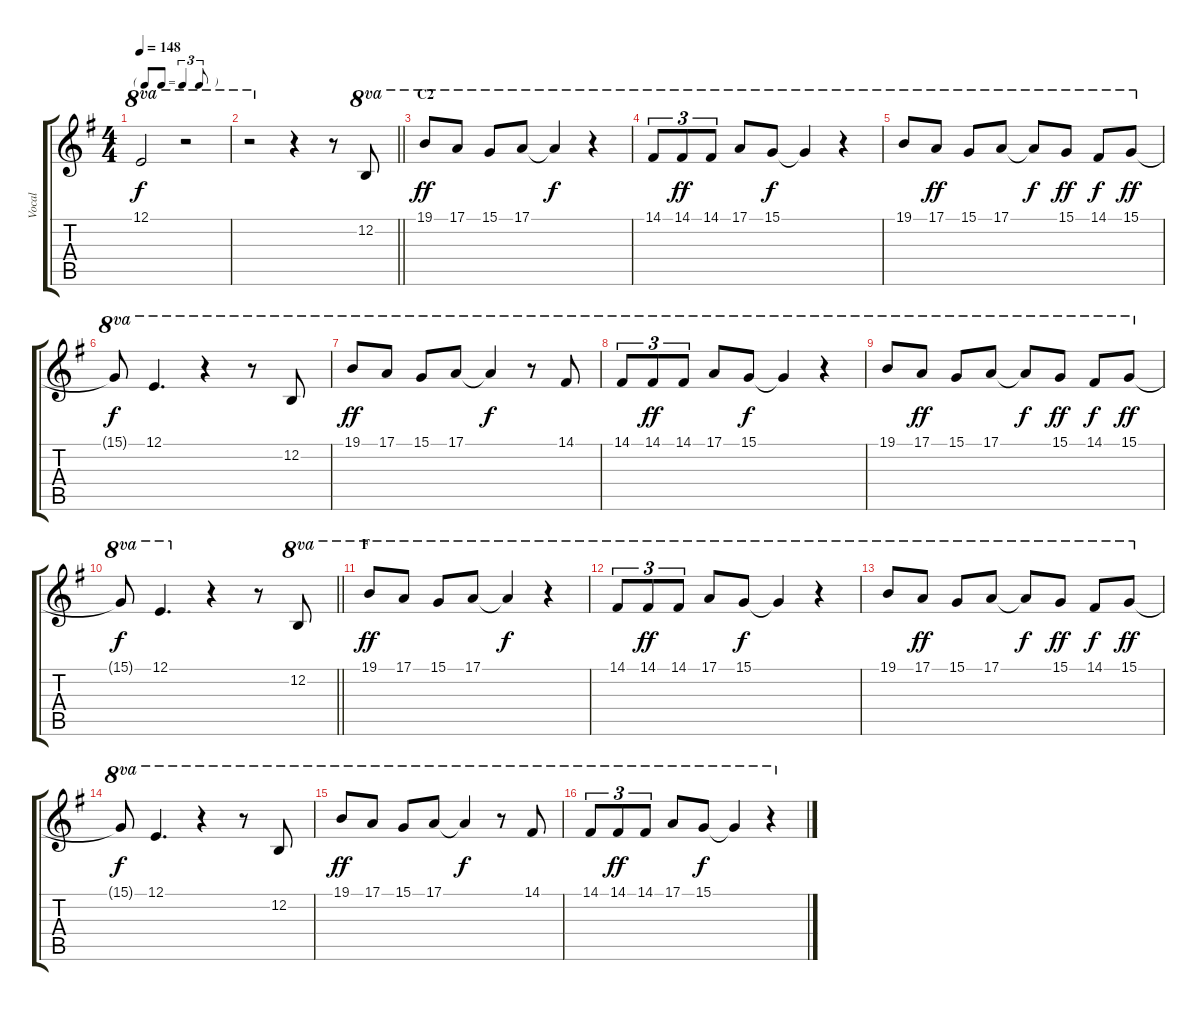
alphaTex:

\track ("Vocal" "Vocal") {instrument altosax}
\staff {score tabs}
\tuning (E4 B3 G3 D3 A2 E2) {hide}
\ts (4 4)
\tf triplet8th
\tempo 148
\clef g2
\ks g
12.1{t}.2{ot 8va dy f} r.2{ot 8va} |
\barLineRight lightlight
r.2{ot 8va} r.4 r.8 12.2.8{ot 8va} |
\section ("" "C2")
19.1.8{ot 8va dy ff} 17.1.8{ot 8va} 15.1.8{ot 8va} 17.1.8{ot 8va} 17.1{t}.4{ot 8va dy f} r.4{ot 8va} |
14.1.8{tu (3 2) ot 8va} 14.1.8{tu (3 2) ot 8va dy ff} 14.1.8{tu (3 2) ot 8va} 17.1.8{ot 8va} 15.1.8{ot 8va dy f} 15.1{t}.4{ot 8va} r.4{ot 8va} |
19.1.8{ot 8va} 17.1.8{ot 8va dy ff} 15.1.8{ot 8va} 17.1.8{ot 8va} 17.1{t}.8{ot 8va dy f} 15.1.8{ot 8va dy ff} 14.1.8{ot 8va dy f} 15.1.8{ot 8va dy ff} |
15.1{t}.8{ot 8va dy f} 12.1.4{d ot 8va} r.4{ot 8va} r.8{ot 8va} 12.2.8{ot 8va} |
19.1.8{ot 8va dy ff} 17.1.8{ot 8va} 15.1.8{ot 8va} 17.1.8{ot 8va} 17.1{t}.4{ot 8va dy f} r.8{ot 8va} 14.1.8{ot 8va} |
14.1.8{tu (3 2) ot 8va} 14.1.8{tu (3 2) ot 8va dy ff} 14.1.8{tu (3 2) ot 8va} 17.1.8{ot 8va} 15.1.8{ot 8va dy f} 15.1{t}.4{ot 8va} r.4{ot 8va} |
19.1.8{ot 8va} 17.1.8{ot 8va dy ff} 15.1.8{ot 8va} 17.1.8{ot 8va} 17.1{t}.8{ot 8va dy f} 15.1.8{ot 8va dy ff} 14.1.8{ot 8va dy f} 15.1.8{ot 8va dy ff} |
\barLineRight lightlight
15.1{t}.8{ot 8va dy f} 12.1.4{d ot 8va} r.4 r.8 12.2.8{ot 8va} |
\section ("" "F")
19.1.8{ot 8va dy ff} 17.1.8{ot 8va} 15.1.8{ot 8va} 17.1.8{ot 8va} 17.1{t}.4{ot 8va dy f} r.4{ot 8va} |
14.1.8{tu (3 2) ot 8va} 14.1.8{tu (3 2) ot 8va dy ff} 14.1.8{tu (3 2) ot 8va} 17.1.8{ot 8va} 15.1.8{ot 8va dy f} 15.1{t}.4{ot 8va} r.4{ot 8va} |
19.1.8{ot 8va} 17.1.8{ot 8va dy ff} 15.1.8{ot 8va} 17.1.8{ot 8va} 17.1{t}.8{ot 8va dy f} 15.1.8{ot 8va dy ff} 14.1.8{ot 8va dy f} 15.1.8{ot 8va dy ff} |
15.1{t}.8{ot 8va dy f} 12.1.4{d ot 8va} r.4{ot 8va} r.8{ot 8va} 12.2.8{ot 8va} |
19.1.8{ot 8va dy ff} 17.1.8{ot 8va} 15.1.8{ot 8va} 17.1.8{ot 8va} 17.1{t}.4{ot 8va dy f} r.8{ot 8va} 14.1.8{ot 8va} |
14.1.8{tu (3 2) ot 8va} 14.1.8{tu (3 2) ot 8va dy ff} 14.1.8{tu (3 2) ot 8va} 17.1.8{ot 8va} 15.1.8{ot 8va dy f} 15.1{t}.4{ot 8va} r.4{ot 8va}
